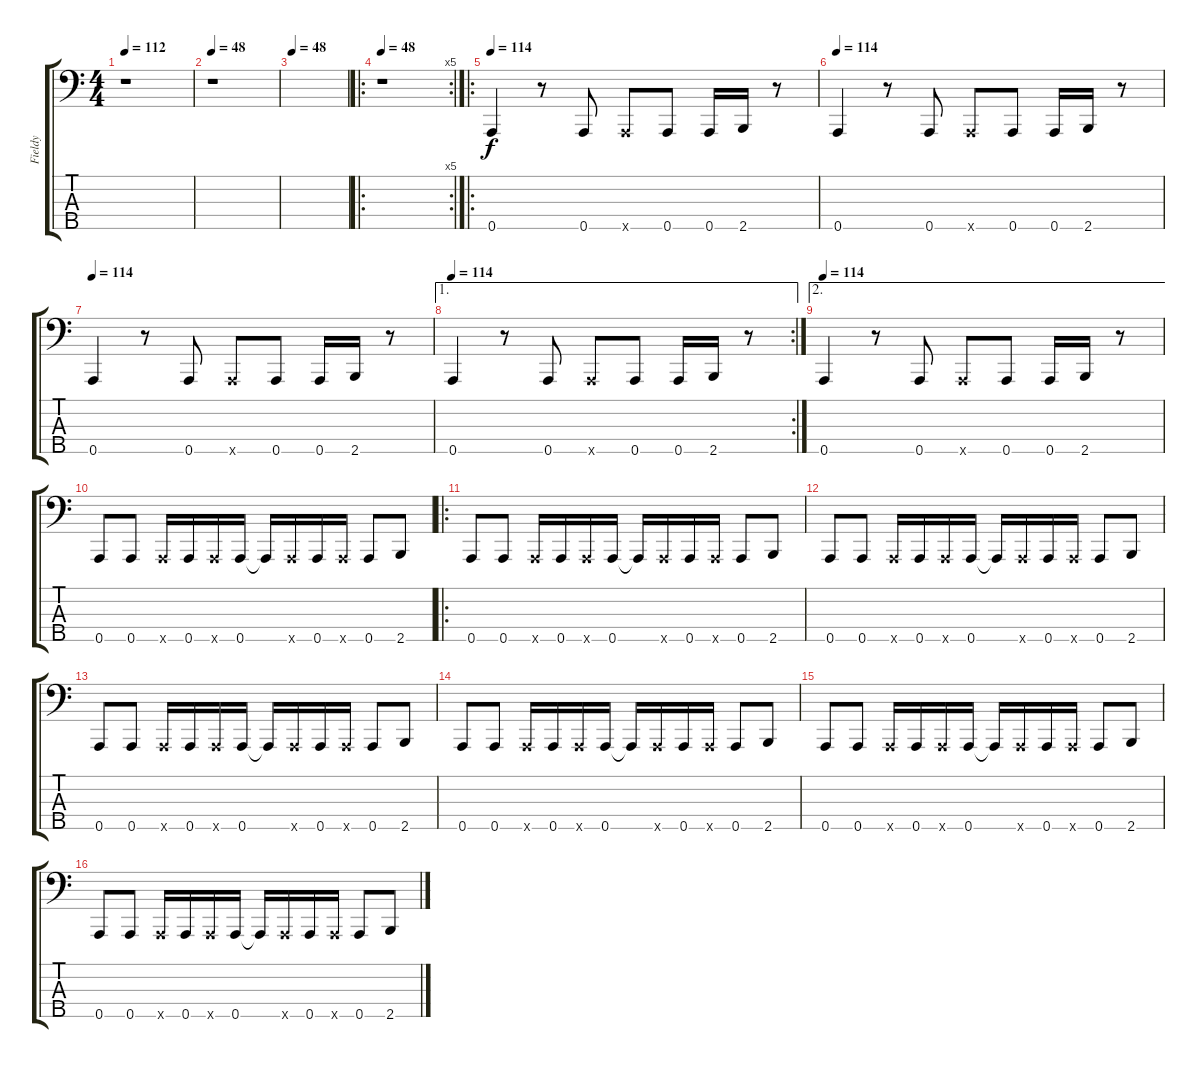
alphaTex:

\track ("Fieldy" "Fieldy") {instrument slapbass1}
\staff {score tabs}
\tuning (F2 C2 G1 D1 A0) {hide}
\ts (4 4)
\tempo 112
\tempo 48
\tempo 112
\clef f4
\ks c
r.1{dy f instrument slapbass1} |
\tempo 48
r.1 |
\tempo 48
|
\ro
\rc 5
\tempo 48
r.1 |
\ro
\tempo 114
0.5.4 r.8 0.5.8 0.5{x}.8 0.5.8 0.5.16 2.5.16 r.8 |
\tempo 114
0.5.4 r.8 0.5.8 0.5{x}.8 0.5.8 0.5.16 2.5.16 r.8 |
\tempo 114
0.5.4 r.8 0.5.8 0.5{x}.8 0.5.8 0.5.16 2.5.16 r.8 |
\ae 1
\rc 2
\tempo 114
0.5.4 r.8 0.5.8 0.5{x}.8 0.5.8 0.5.16 2.5.16 r.8 |
\ae 2
\tempo 114
0.5.4 r.8 0.5.8 0.5{x}.8 0.5.8 0.5.16 2.5.16 r.8 |
0.5.8{volume 16} 0.5.8 0.5{x}.16 0.5.16 0.5{x}.16 0.5.16 0.5{t}.16 0.5{x}.16 0.5.16 0.5{x}.16 0.5.8 2.5.8 |
\ro
0.5.8 0.5.8 0.5{x}.16 0.5.16 0.5{x}.16 0.5.16 0.5{t}.16 0.5{x}.16 0.5.16 0.5{x}.16 0.5.8 2.5.8 |
0.5.8 0.5.8 0.5{x}.16 0.5.16 0.5{x}.16 0.5.16 0.5{t}.16 0.5{x}.16 0.5.16 0.5{x}.16 0.5.8 2.5.8 |
0.5.8 0.5.8 0.5{x}.16 0.5.16 0.5{x}.16 0.5.16 0.5{t}.16 0.5{x}.16 0.5.16 0.5{x}.16 0.5.8 2.5.8 |
0.5.8 0.5.8 0.5{x}.16 0.5.16 0.5{x}.16 0.5.16 0.5{t}.16 0.5{x}.16 0.5.16 0.5{x}.16 0.5.8 2.5.8 |
0.5.8 0.5.8 0.5{x}.16 0.5.16 0.5{x}.16 0.5.16 0.5{t}.16 0.5{x}.16 0.5.16 0.5{x}.16 0.5.8 2.5.8 |
0.5.8 0.5.8 0.5{x}.16 0.5.16 0.5{x}.16 0.5.16 0.5{t}.16 0.5{x}.16 0.5.16 0.5{x}.16 0.5.8 2.5.8
